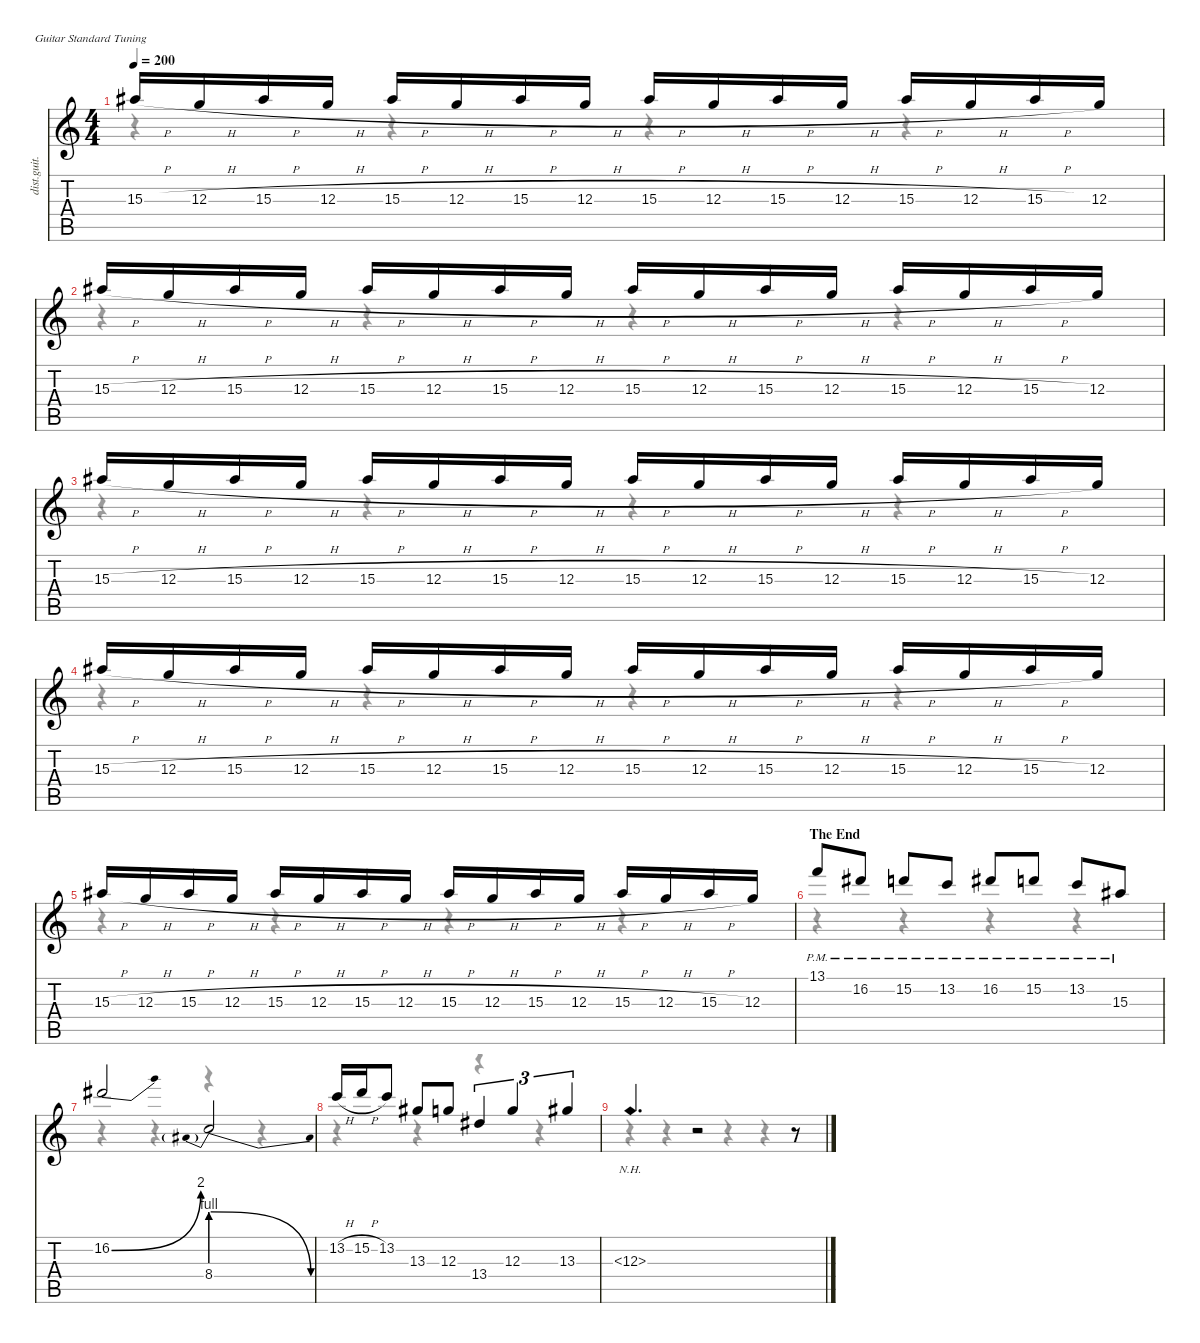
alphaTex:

\defaultSystemsLayout 4
\hideDynamics
\bracketExtendMode nobrackets
\otherSystemsTrackNameOrientation horizontal
\track ("Sam Totman (Lead Guitar)" "dist.guit.") {instrument distortionguitar}
\staff {score tabs}
\tuning (E4 B3 G3 D3 A2 E2)
\voice
\ts (4 4)
\tempo 200
\clef g2
\ks c
15.3{h acc #}.16{dy f beam Up} 12.3{h}.16{beam Up} 15.3{h acc #}.16{beam Up} 12.3{h}.16{beam Up} 15.3{h acc #}.16{beam Up} 12.3{h}.16{beam Up} 15.3{h acc #}.16{beam Up} 12.3{h}.16{beam Up} 15.3{h acc #}.16{beam Up} 12.3{h}.16{beam Up} 15.3{h acc #}.16{beam Up} 12.3{h}.16{beam Up} 15.3{h acc #}.16{beam Up} 12.3{h}.16{beam Up} 15.3{h acc #}.16{beam Up} 12.3.16{beam Up} |
15.3{h acc #}.16{beam Up} 12.3{h}.16{beam Up} 15.3{h acc #}.16{beam Up} 12.3{h}.16{beam Up} 15.3{h acc #}.16{beam Up} 12.3{h}.16{beam Up} 15.3{h acc #}.16{beam Up} 12.3{h}.16{beam Up} 15.3{h acc #}.16{beam Up} 12.3{h}.16{beam Up} 15.3{h acc #}.16{beam Up} 12.3{h}.16{beam Up} 15.3{h acc #}.16{beam Up} 12.3{h}.16{beam Up} 15.3{h acc #}.16{beam Up} 12.3.16{beam Up} |
15.3{h acc #}.16{beam Up} 12.3{h}.16{beam Up} 15.3{h acc #}.16{beam Up} 12.3{h}.16{beam Up} 15.3{h acc #}.16{beam Up} 12.3{h}.16{beam Up} 15.3{h acc #}.16{beam Up} 12.3{h}.16{beam Up} 15.3{h acc #}.16{beam Up} 12.3{h}.16{beam Up} 15.3{h acc #}.16{beam Up} 12.3{h}.16{beam Up} 15.3{h acc #}.16{beam Up} 12.3{h}.16{beam Up} 15.3{h acc #}.16{beam Up} 12.3.16{beam Up} |
15.3{h acc #}.16{beam Up} 12.3{h}.16{beam Up} 15.3{h acc #}.16{beam Up} 12.3{h}.16{beam Up} 15.3{h acc #}.16{beam Up} 12.3{h}.16{beam Up} 15.3{h acc #}.16{beam Up} 12.3{h}.16{beam Up} 15.3{h acc #}.16{beam Up} 12.3{h}.16{beam Up} 15.3{h acc #}.16{beam Up} 12.3{h}.16{beam Up} 15.3{h acc #}.16{beam Up} 12.3{h}.16{beam Up} 15.3{h acc #}.16{beam Up} 12.3.16{beam Up} |
15.3{h acc #}.16{beam Up} 12.3{h}.16{beam Up} 15.3{h acc #}.16{beam Up} 12.3{h}.16{beam Up} 15.3{h acc #}.16{beam Up} 12.3{h}.16{beam Up} 15.3{h acc #}.16{beam Up} 12.3{h}.16{beam Up} 15.3{h acc #}.16{beam Up} 12.3{h}.16{beam Up} 15.3{h acc #}.16{beam Up} 12.3{h}.16{beam Up} 15.3{h acc #}.16{beam Up} 12.3{h}.16{beam Up} 15.3{h acc #}.16{beam Up} 12.3.16{beam Up} |
\section ("" "The End")
13.1{pm}.8{beam Up} 16.2{pm acc #}.8{beam Up} 15.2{pm}.8{beam Up} 13.2{pm}.8{beam Up} 16.2{pm acc #}.8{beam Up} 15.2{pm}.8{beam Up} 13.2{pm}.8{beam Up} 15.3{pm acc #}.8{beam Up} |
16.2{be (bend 0 0 60 8) acc #}.2{beam Up} 8.4{be (prebendrelease 0 4 39.999998399999996 0)}.2{beam Up} |
13.2{h}.16{beam Up} 15.2{h}.16{beam Up} 13.2.8{beam Up} 13.3{acc #}.8{beam Up} 12.3.8{beam Up} 13.4{acc #}.4{tu (3 2) beam Up} 12.3.4{tu (3 2) beam Up} 13.3{acc #}.4{tu (3 2) beam Up} |
12.3{nh}.4{d beam Up} r.2{beam Up} r.8{beam Up}
\voice
\clef g2
\ottava regular
\simile none
\ks c
r.4{dy mf beam Down} r.4{beam Down} r.4{beam Down} r.4{beam Down} |
r.4{beam Down} r.4{beam Down} r.4{beam Down} r.4{beam Down} |
r.4{beam Down} r.4{beam Down} r.4{beam Down} r.4{beam Down} |
r.4{beam Down} r.4{beam Down} r.4{beam Down} r.4{beam Down} |
r.4{beam Down} r.4{beam Down} r.4{beam Down} r.4{beam Down} |
r.4{beam Down} r.4{beam Down} r.4{beam Down} r.4{beam Down} |
r.4{beam Down} r.4{beam Down} r.4{beam Down} r.4{beam Down} |
r.4{beam Down} r.4{beam Down} r.4{beam Down} r.4{beam Down} |
r.4{beam Down} r.4{beam Down} r.4{beam Down} r.4{beam Down}
